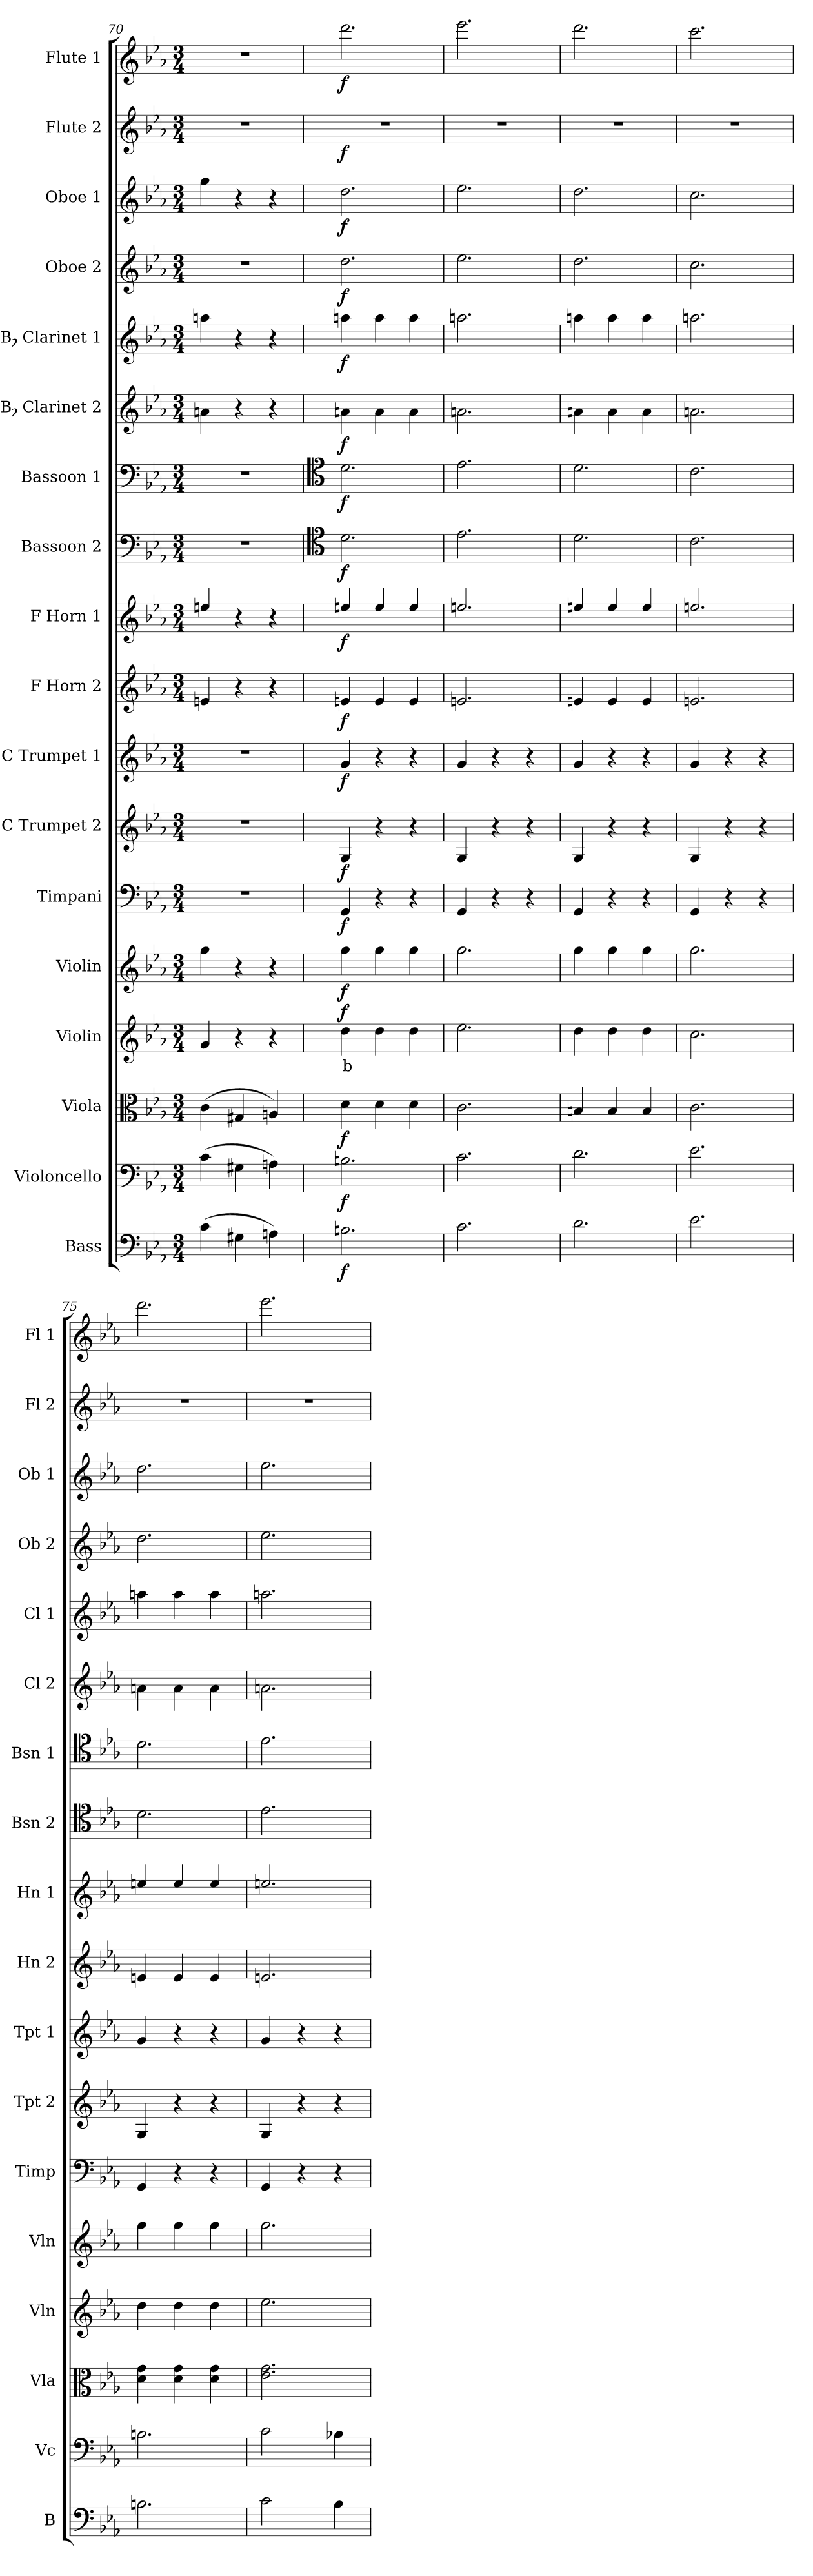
**kern	**dynam	**kern	**dynam	**kern	**dynam	**kern	**text	**dynam	**kern	**dynam	**kern	**dynam	**kern	**dynam	**kern	**dynam	**kern	**dynam	**kern	**dynam	**kern	**dynam	**kern	**dynam	**kern	**dynam	**kern	**dynam	**kern	**dynam	**kern	**dynam	**kern	**dynam	**kern	**dynam
*part18	*part18	*part17	*part17	*part16	*part16	*part15	*part15	*part15	*part14	*part14	*part13	*part13	*part12	*part12	*part11	*part11	*part10	*part10	*part9	*part9	*part8	*part8	*part7	*part7	*part6	*part6	*part5	*part5	*part4	*part4	*part3	*part3	*part2	*part2	*part1	*part1
*staff18	*staff18	*staff17	*staff17	*staff16	*staff16	*staff15	*staff15	*staff15	*staff14	*staff14	*staff13	*staff13	*staff12	*staff12	*staff11	*staff11	*staff10	*staff10	*staff9	*staff9	*staff8	*staff8	*staff7	*staff7	*staff6	*staff6	*staff5	*staff5	*staff4	*staff4	*staff3	*staff3	*staff2	*staff2	*staff1	*staff1
*I"Bass	*	*I"Violoncello	*	*I"Viola	*	*I"Violin	*	*	*I"Violin	*	*I"Timpani	*	*I"C Trumpet 2	*	*I"C Trumpet 1	*	*I"F Horn 2	*	*I"F Horn 1	*	*I"Bassoon 2	*	*I"Bassoon 1	*	*I"Bb Clarinet 2	*	*I"Bb Clarinet 1	*	*I"Oboe 2	*	*I"Oboe 1	*	*I"Flute 2	*	*I"Flute 1	*
*I'B	*	*I'Vc	*	*I'Vla	*	*I'Vln	*	*	*I'Vln	*	*I'Timp	*	*I'Tpt 2	*	*I'Tpt 1	*	*I'Hn 2	*	*I'Hn 1	*	*I'Bsn 2	*	*I'Bsn 1	*	*I'Cl 2	*	*I'Cl 1	*	*I'Ob 2	*	*I'Ob 1	*	*I'Fl 2	*	*I'Fl 1	*
!!LO:PB:g=z
*clefF4	*	*clefF4	*	*clefC3	*	*clefG2	*	*	*clefG2	*	*clefF4	*	*clefG2	*	*clefG2	*	*clefG2	*	*clefG2	*	*clefF4	*	*clefF4	*	*clefG2	*	*clefG2	*	*clefG2	*	*clefG2	*	*clefG2	*	*clefG2	*
*ITrd7c12	*	*	*	*	*	*	*	*	*	*	*	*	*	*	*	*	*ITrd4c7	*	*ITrd4c7	*	*	*	*	*	*ITrd1c2	*	*ITrd1c2	*	*	*	*	*	*	*	*	*
*k[b-e-a-]	*	*k[b-e-a-]	*	*k[b-e-a-]	*	*k[b-e-a-]	*	*	*k[b-e-a-]	*	*k[b-e-a-]	*	*k[b-e-a-]	*	*k[b-e-a-]	*	*k[b-e-a-d-]	*	*k[b-e-a-d-]	*	*k[b-e-a-]	*	*k[b-e-a-]	*	*k[b-e-a-d-g-]	*	*k[b-e-a-d-g-]	*	*k[b-e-a-]	*	*k[b-e-a-]	*	*k[b-e-a-]	*	*k[b-e-a-]	*
*M3/4	*	*M3/4	*	*M3/4	*	*M3/4	*	*	*M3/4	*	*M3/4	*	*M3/4	*	*M3/4	*	*M3/4	*	*M3/4	*	*M3/4	*	*M3/4	*	*M3/4	*	*M3/4	*	*M3/4	*	*M3/4	*	*M3/4	*	*M3/4	*
=70	=70	=70	=70	=70	=70	=70	=70	=70	=70	=70	=70	=70	=70	=70	=70	=70	=70	=70	=70	=70	=70	=70	=70	=70	=70	=70	=70	=70	=70	=70	=70	=70	=70	=70	=70	=70
(4C	.	(4c	.	(4c	.	4g	.	.	4gg	.	2.r	.	2.r	.	2.r	.	4An/	.	4an/	.	2.r	.	2.r	.	4gn\	.	4ggn\	.	2.r	.	4gg	.	2.r	.	2.r	.
4GG#X	.	4G#X	.	4G#X	.	4r	.	.	4r	.	.	.	.	.	.	.	4r	.	4r	.	.	.	.	.	4r	.	4r	.	.	.	4r	.	.	.	.	.
4AAn)	.	4An)	.	4An)	.	4r	.	.	4r	.	.	.	.	.	.	.	4r	.	4r	.	.	.	.	.	4r	.	4r	.	.	.	4r	.	.	.	.	.
=71	=71	=71	=71	=71	=71	=71	=71	=71	=71	=71	=71	=71	=71	=71	=71	=71	=71	=71	=71	=71	=71	=71	=71	=71	=71	=71	=71	=71	=71	=71	=71	=71	=71	=71	=71	=71
*	*	*	*	*	*	*	*	*	*	*	*	*	*	*	*	*	*	*	*	*	*clefC4	*	*clefC4	*	*	*	*	*	*	*	*	*	*	*	*	*
!	!LO:DY:b	!	!LO:DY:b	!	!LO:DY:b	!	!LO:LY:b	!LO:DY:b	!	!LO:DY:b	!	!LO:DY:b	!	!LO:DY:b	!	!LO:DY:b	!	!LO:DY:b	!	!LO:DY:b	!	!LO:DY:b	!	!LO:DY:b	!	!LO:DY:b	!	!LO:DY:b	!	!LO:DY:b	!	!LO:DY:b	!	!LO:DY:b	!	!LO:DY:b
2.BBn	f	2.Bn	f	4d	f	4dd	b	f	4gg	f	4GG	f	4G/	f	4g/	f	4An/	f	4an/	f	2.d	f	2.d	f	4gn\	f	4ggn\	f	2.dd	f	2.dd	f	2.r	f	2.ddd	f
.	.	.	.	4d	.	4dd	.	.	4gg	.	4r	.	4r	.	4r	.	4A/	.	4a/	.	.	.	.	.	4g\	.	4gg\	.	.	.	.	.	.	.	.	.
.	.	.	.	4d	.	4dd	.	.	4gg	.	4r	.	4r	.	4r	.	4A/	.	4a/	.	.	.	.	.	4g\	.	4gg\	.	.	.	.	.	.	.	.	.
=72	=72	=72	=72	=72	=72	=72	=72	=72	=72	=72	=72	=72	=72	=72	=72	=72	=72	=72	=72	=72	=72	=72	=72	=72	=72	=72	=72	=72	=72	=72	=72	=72	=72	=72	=72	=72
2.C	.	2.c	.	2.c	.	2.ee-	.	.	2.gg	.	4GG	.	4G/	.	4g/	.	2.An/	.	2.an/	.	2.e-	.	2.e-	.	2.gn\	.	2.ggn\	.	2.ee-	.	2.ee-	.	2.r	.	2.eee-	.
.	.	.	.	.	.	.	.	.	.	.	4r	.	4r	.	4r	.	.	.	.	.	.	.	.	.	.	.	.	.	.	.	.	.	.	.	.	.
.	.	.	.	.	.	.	.	.	.	.	4r	.	4r	.	4r	.	.	.	.	.	.	.	.	.	.	.	.	.	.	.	.	.	.	.	.	.
=73	=73	=73	=73	=73	=73	=73	=73	=73	=73	=73	=73	=73	=73	=73	=73	=73	=73	=73	=73	=73	=73	=73	=73	=73	=73	=73	=73	=73	=73	=73	=73	=73	=73	=73	=73	=73
2.D	.	2.d	.	4Bn	.	4dd	.	.	4gg	.	4GG	.	4G/	.	4g/	.	4An/	.	4an/	.	2.d	.	2.d	.	4gn\	.	4ggn\	.	2.dd	.	2.dd	.	2.r	.	2.ddd	.
.	.	.	.	4B	.	4dd	.	.	4gg	.	4r	.	4r	.	4r	.	4A/	.	4a/	.	.	.	.	.	4g\	.	4gg\	.	.	.	.	.	.	.	.	.
.	.	.	.	4B	.	4dd	.	.	4gg	.	4r	.	4r	.	4r	.	4A/	.	4a/	.	.	.	.	.	4g\	.	4gg\	.	.	.	.	.	.	.	.	.
=74	=74	=74	=74	=74	=74	=74	=74	=74	=74	=74	=74	=74	=74	=74	=74	=74	=74	=74	=74	=74	=74	=74	=74	=74	=74	=74	=74	=74	=74	=74	=74	=74	=74	=74	=74	=74
2.E-	.	2.e-	.	2.c	.	2.cc	.	.	2.gg	.	4GG	.	4G/	.	4g/	.	2.An/	.	2.an/	.	2.c	.	2.c	.	2.gn\	.	2.ggn\	.	2.cc	.	2.cc	.	2.r	.	2.ccc	.
.	.	.	.	.	.	.	.	.	.	.	4r	.	4r	.	4r	.	.	.	.	.	.	.	.	.	.	.	.	.	.	.	.	.	.	.	.	.
.	.	.	.	.	.	.	.	.	.	.	4r	.	4r	.	4r	.	.	.	.	.	.	.	.	.	.	.	.	.	.	.	.	.	.	.	.	.
=75	=75	=75	=75	=75	=75	=75	=75	=75	=75	=75	=75	=75	=75	=75	=75	=75	=75	=75	=75	=75	=75	=75	=75	=75	=75	=75	=75	=75	=75	=75	=75	=75	=75	=75	=75	=75
2.BBn	.	2.Bn	.	4d\ 4g\	.	4dd	.	.	4gg	.	4GG	.	4G/	.	4g/	.	4An/	.	4an/	.	2.d	.	2.d	.	4gn\	.	4ggn\	.	2.dd	.	2.dd	.	2.r	.	2.ddd	.
.	.	.	.	4d\ 4g\	.	4dd	.	.	4gg	.	4r	.	4r	.	4r	.	4A/	.	4a/	.	.	.	.	.	4g\	.	4gg\	.	.	.	.	.	.	.	.	.
.	.	.	.	4d\ 4g\	.	4dd	.	.	4gg	.	4r	.	4r	.	4r	.	4A/	.	4a/	.	.	.	.	.	4g\	.	4gg\	.	.	.	.	.	.	.	.	.
=76	=76	=76	=76	=76	=76	=76	=76	=76	=76	=76	=76	=76	=76	=76	=76	=76	=76	=76	=76	=76	=76	=76	=76	=76	=76	=76	=76	=76	=76	=76	=76	=76	=76	=76	=76	=76
2C	.	2c	.	2.e-\ 2.g\	.	2.ee-	.	.	2.gg	.	4GG	.	4G/	.	4g/	.	2.An/	.	2.an/	.	2.e-	.	2.e-	.	2.gn\	.	2.ggn\	.	2.ee-	.	2.ee-	.	2.r	.	2.eee-	.
.	.	.	.	.	.	.	.	.	.	.	4r	.	4r	.	4r	.	.	.	.	.	.	.	.	.	.	.	.	.	.	.	.	.	.	.	.	.
4BB-	.	4B-X	.	.	.	.	.	.	.	.	4r	.	4r	.	4r	.	.	.	.	.	.	.	.	.	.	.	.	.	.	.	.	.	.	.	.	.
=	=	=	=	=	=	=	=	=	=	=	=	=	=	=	=	=	=	=	=	=	=	=	=	=	=	=	=	=	=	=	=	=	=	=	=	=
*-	*-	*-	*-	*-	*-	*-	*-	*-	*-	*-	*-	*-	*-	*-	*-	*-	*-	*-	*-	*-	*-	*-	*-	*-	*-	*-	*-	*-	*-	*-	*-	*-	*-	*-	*-	*-
